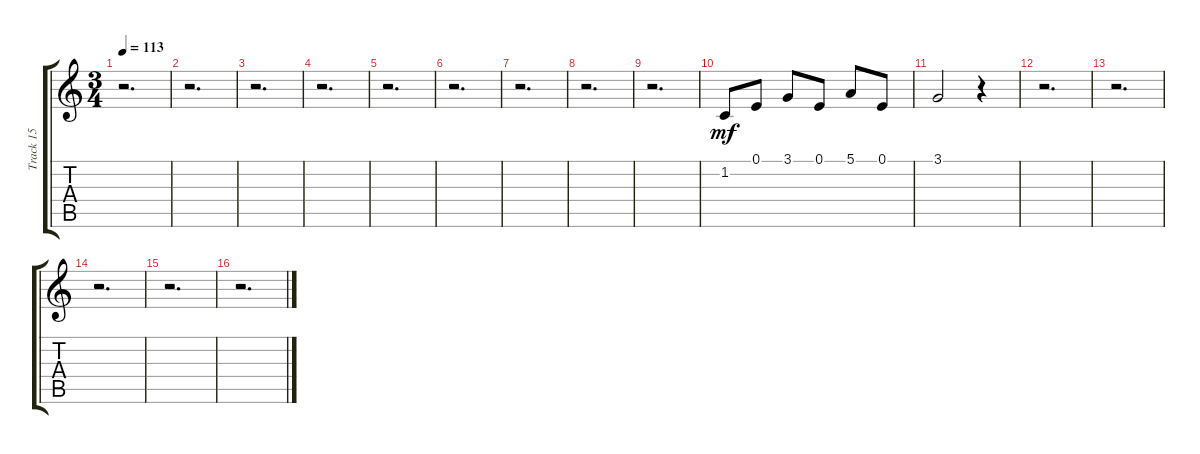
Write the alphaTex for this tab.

\track ("Track 15" "Track 15") {instrument marimba}
\staff {score tabs}
\tuning (E4 B3 G3 D3 A2 E2) {hide}
\ts (3 4)
\tempo 113
\clef g2
\ks c
r.2{d dy pp} |
r.2{d} |
r.2{d} |
r.2{d} |
r.2{d} |
r.2{d} |
r.2{d} |
r.2{d} |
r.2{d} |
1.2.8{dy mf} 0.1.8 3.1.8 0.1.8 5.1.8 0.1.8 |
3.1.2 r.4 |
r.2{d} |
r.2{d} |
r.2{d} |
r.2{d} |
r.2{d}
